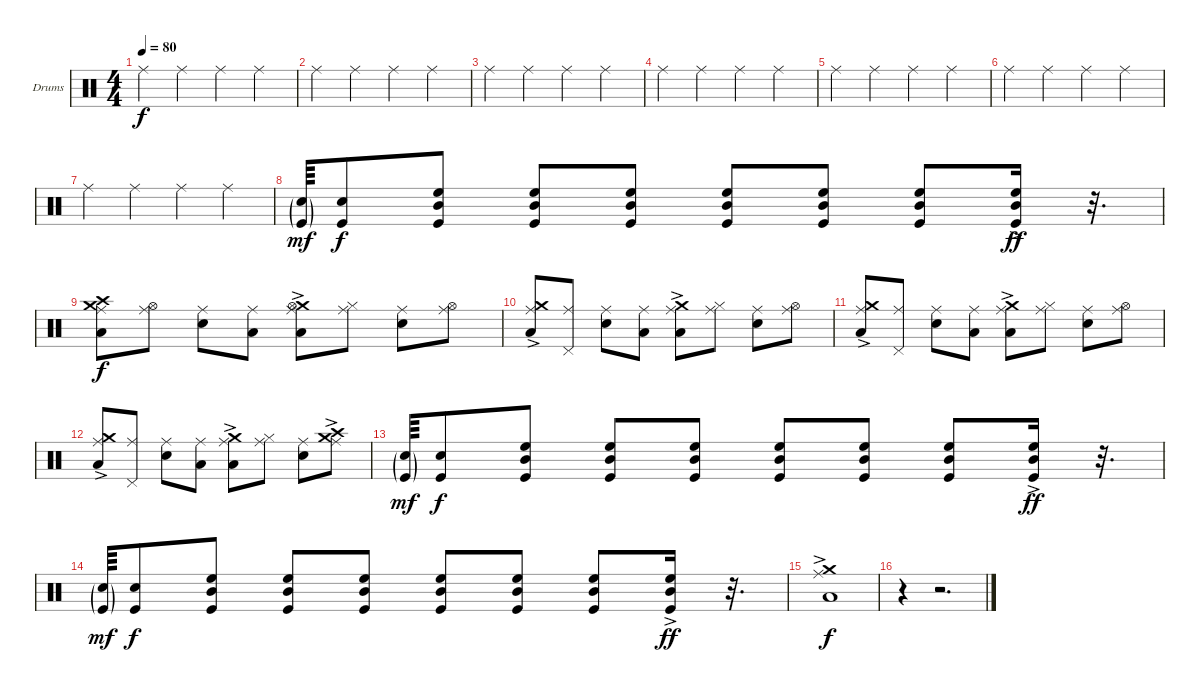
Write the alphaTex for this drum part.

\bracketExtendMode groupsimilarinstruments
\firstSystemTrackNameOrientation horizontal
\otherSystemsTrackNameOrientation horizontal
\track ("Drumkit" "Drums") {instrument percussion}
\staff {score}
\articulation defaults
\ts (4 4)
\tempo 80
\clef neutral
\ks c "Ride (middle)".4{dy f} "Ride (middle)".4 "Ride (middle)".4 "Ride (middle)".4
|
"Ride (middle)".4 "Ride (middle)".4 "Ride (middle)".4 "Ride (middle)".4 |
"Ride (middle)".4 "Ride (middle)".4 "Ride (middle)".4 "Ride (middle)".4 |
"Ride (middle)".4 "Ride (middle)".4 "Ride (middle)".4 "Ride (middle)".4 |
"Ride (middle)".4 "Ride (middle)".4 "Ride (middle)".4 "Ride (middle)".4 |
"Ride (middle)".4 "Ride (middle)".4 "Ride (middle)".4 "Ride (middle)".4 |
"Ride (middle)".4 "Ride (middle)".4 "Ride (middle)".4 "Ride (middle)".4 |
("Kick (hit)"{g} "Snare (hit) 2"{g}).64{dy mf} ("Kick (hit)" "Snare (hit) 2").8{dy f} ("High Floor Tom (hit)" "Kick (hit)" "Mid Tom (hit)").8 ("High Floor Tom (hit)" "Kick (hit)" "Mid Tom (hit)").8 ("High Floor Tom (hit)" "Kick (hit)" "Mid Tom (hit)").8 ("High Floor Tom (hit)" "Kick (hit)" "Mid Tom (hit)").8 ("High Floor Tom (hit)" "Kick (hit)" "Mid Tom (hit)").8 ("High Floor Tom (hit)" "Kick (hit)" "Mid Tom (hit)").8 ("High Floor Tom (hit)"{ac} "Kick (hit)"{ac} "Mid Tom (hit)"{ac}).16{dy ff} r.32{d} |
("Crash high (hit)" "Crash medium (hit)" "Low Tom (hit)" "Ride (middle)").8{dy f} ("Hi-Hat (open)" "Ride (middle)").8 ("Snare (hit) 2" "Ride (middle)").8 ("Low Tom (hit)" "Ride (middle)").8 ("Crash medium (hit)"{ac} "Hi-Hat (open)" "Low Tom (hit)" "Ride (middle)").8 ("Hi-Hat (closed)" "Ride (middle)").8 ("Snare (hit) 2" "Ride (middle)").8 ("Hi-Hat (open)" "Ride (middle)").8 |
("Crash medium (hit)"{ac} "Low Tom (hit)" "Ride (middle)").8 ("Pedal Hi-Hat (hit)" "Ride (middle)").8 ("Snare (hit) 2" "Ride (middle)").8 ("Low Tom (hit)" "Ride (middle)").8 ("Crash medium (hit)"{ac} "Low Tom (hit)" "Ride (middle)").8 ("Hi-Hat (closed)" "Ride (middle)").8 ("Snare (hit) 2" "Ride (middle)").8 ("Hi-Hat (open)" "Ride (middle)").8 |
("Crash medium (hit)"{ac} "Low Tom (hit)" "Ride (middle)").8 ("Pedal Hi-Hat (hit)" "Ride (middle)").8 ("Snare (hit) 2" "Ride (middle)").8 ("Low Tom (hit)" "Ride (middle)").8 ("Crash medium (hit)"{ac} "Low Tom (hit)" "Ride (middle)").8 ("Hi-Hat (closed)" "Ride (middle)").8 ("Snare (hit) 2" "Ride (middle)").8 ("Hi-Hat (open)" "Ride (middle)").8 |
("Crash medium (hit)"{ac} "Low Tom (hit)" "Ride (middle)").8 ("Pedal Hi-Hat (hit)" "Ride (middle)").8 ("Snare (hit) 2" "Ride (middle)").8 ("Low Tom (hit)" "Ride (middle)").8 ("Crash medium (hit)"{ac} "Low Tom (hit)" "Ride (middle)").8 ("Hi-Hat (closed)" "Ride (middle)").8 ("Snare (hit) 2" "Ride (middle)").8 ("Crash medium (hit)"{ac} "Crash high (hit)" "Ride (middle)").8 |
("Kick (hit)"{g} "Snare (hit) 2"{g}).64{dy mf} ("Kick (hit)" "Snare (hit) 2").8{dy f} ("High Floor Tom (hit)" "Kick (hit)" "Mid Tom (hit)").8 ("High Floor Tom (hit)" "Kick (hit)" "Mid Tom (hit)").8 ("High Floor Tom (hit)" "Kick (hit)" "Mid Tom (hit)").8 ("High Floor Tom (hit)" "Kick (hit)" "Mid Tom (hit)").8 ("High Floor Tom (hit)" "Kick (hit)" "Mid Tom (hit)").8 ("High Floor Tom (hit)" "Kick (hit)" "Mid Tom (hit)").8 ("High Floor Tom (hit)"{ac} "Kick (hit)"{ac} "Mid Tom (hit)"{ac}).16{dy ff} r.32{d} |
("Kick (hit)"{g} "Snare (hit) 2"{g}).64{dy mf} ("Kick (hit)" "Snare (hit) 2").8{dy f} ("High Floor Tom (hit)" "Kick (hit)" "Mid Tom (hit)").8 ("High Floor Tom (hit)" "Kick (hit)" "Mid Tom (hit)").8 ("High Floor Tom (hit)" "Kick (hit)" "Mid Tom (hit)").8 ("High Floor Tom (hit)" "Kick (hit)" "Mid Tom (hit)").8 ("High Floor Tom (hit)" "Kick (hit)" "Mid Tom (hit)").8 ("High Floor Tom (hit)" "Kick (hit)" "Mid Tom (hit)").8 ("High Floor Tom (hit)"{ac} "Kick (hit)"{ac} "Mid Tom (hit)"{ac}).16{dy ff} r.32{d} |
("Crash medium (hit)"{ac} "Low Tom (hit)" "Ride (middle)").1{dy f} |
r.4 r.2{d}
